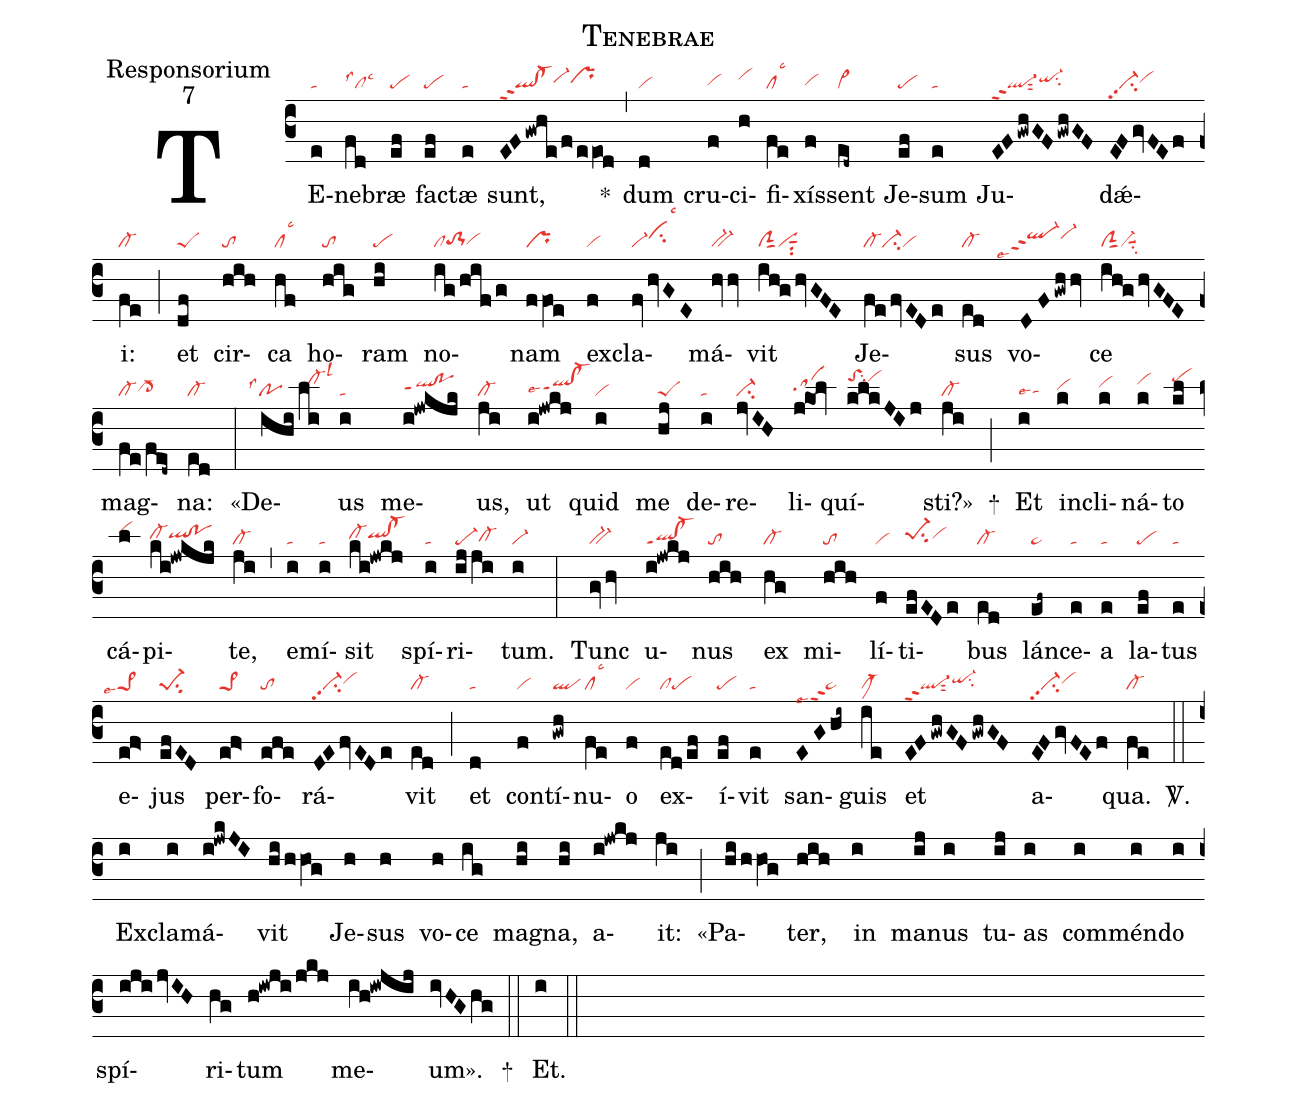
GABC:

name: Tenebrae;
office-part: Responsorium;
mode: 7;
nabc-lines: 1;
%%
(c3)
TE(e|ta)ne(fd|cllss1lsc3)bræ(ef|pe) fa(ef|pe)ctæ(e|ta) sunt,(EFgwhe/f/e/eOd|ql!cl-ppt2vi-hhprhh) *(,)
dum(d|vi) cru(f|vihg)ci(h|vihi)fi(fe|cllsc3)xís(f|vihg)sent(ed~|vi>) Je(ef|pe)sum(e|ta) Ju(EFgwhGF/gwhGF|ql-ppt2sut2qi-hhsu2)d<sp>'ae</sp>(EFgvFEf|vi-pp2su2vihh)i:(fe|cl-) (;)
et(df|peS) cir(hih|to)ca(hf|cllsc3) ho(hig|to)ram(hi|pe) no(ig/hif/g|clto-1hgvihg)nam(ffOe|pr)
ex(f|vi)cla(fvhvGE|vi-cihilsc3)má(hvv|bv-)vit(iV!h!g/hvGFE|ciGvisut1su2) Je(fe/fvEDe|cl-ci-vi)sus(ed|cl-)
vo(DFgwhhv|``````ql-hippt2lse7vi-hi)ce(iV!h!g/hvGFE|ciGvi-suu1su2) mag(fe/fed~|cl-cl->hg)na:(ed|cl-) (:)
«De(ihi/li|```polss1//////cl-hjlsl3)us(i|ta) me(i!jwkjk|qlhh!pohhppt1)us,(ji|cl-)
ut(i!jwkj|qlhh!cl-hhppt1lse7) quid(i|vi) me(hj|peS) de(i|ta)re(jvIH|ci-)li(jkO!lv|sahh)quí(klkJIj|toShksu2vihk)sti?»(ji|cl-) +(;)
Et(i|tahglse4) in(k|vihh)cli(k|vihi)ná(k|vihj)to(kl|pehk) cá(l|vihj)pi(ki!jwkjk|cl-hhqlhh!pohh)te,(ji|cl-) (,)
e(i|ta)mí(i|ta)sit(ki!jwkj|cl-hhqlhh!cl-hh) spí(i|ta)ri(ij/ji|pe-cl-hg)tum.(i|vi-) (:)
Tunc(gvhv|bv-) u(i!jwkj|ql!cl-ppt1)nus(hih|to) ex(hg|cl-) mi(hih|to)lí(f|vi)ti(efEDe|pe-1hhsu2vihh)bus(ed|cl-)
lán(ef~|ta>)ce(e|ta)a(e|ta) la(ef|pe)tus(e|ta) e(ef>|````pe>1lse7)jus(efED|pe-1su2) per(ef>|pe>1)fo(efe|to)rá(DEfvEDe|vi-pp2su2vihh)vit(ed|cl-) (;)
et(d|ta) con(f|vi)tí(gwh|ql)nu(fe|cllsc3)o(f|vi) ex(ed/ef|clpe)í(ef|pe)vit(e|ta) san(EGhi~|ta>ppt2lse7)guis(ie|clM-) et(EFgwhGFgwhGF|ql-ppt2sut2qi-hhsu2) a(EFgvFEf|vi-pp2su2vihh)qua.(fe|cl-) <sp>V/</sp>.(::)
Ex(i)cla(i)má(i!jwkJI)vit(hi/hhOg) Je(h)sus(h)
vo(h)ce(ig) ma(hi)gna,(hi) a(i!jwkj)it:(ji) (;)
«Pa(hi/hhOg)ter,(hih) in(i) ma(ij)nus(i) tu(ij)as(i)
com(i)mén(i)do(i) spí(iji/jvIH)ri(hg)tum(h!iwji/jkj) me(ih!iwjij)um».(ivHG/hg) +(::)
Et. (i) (::)
